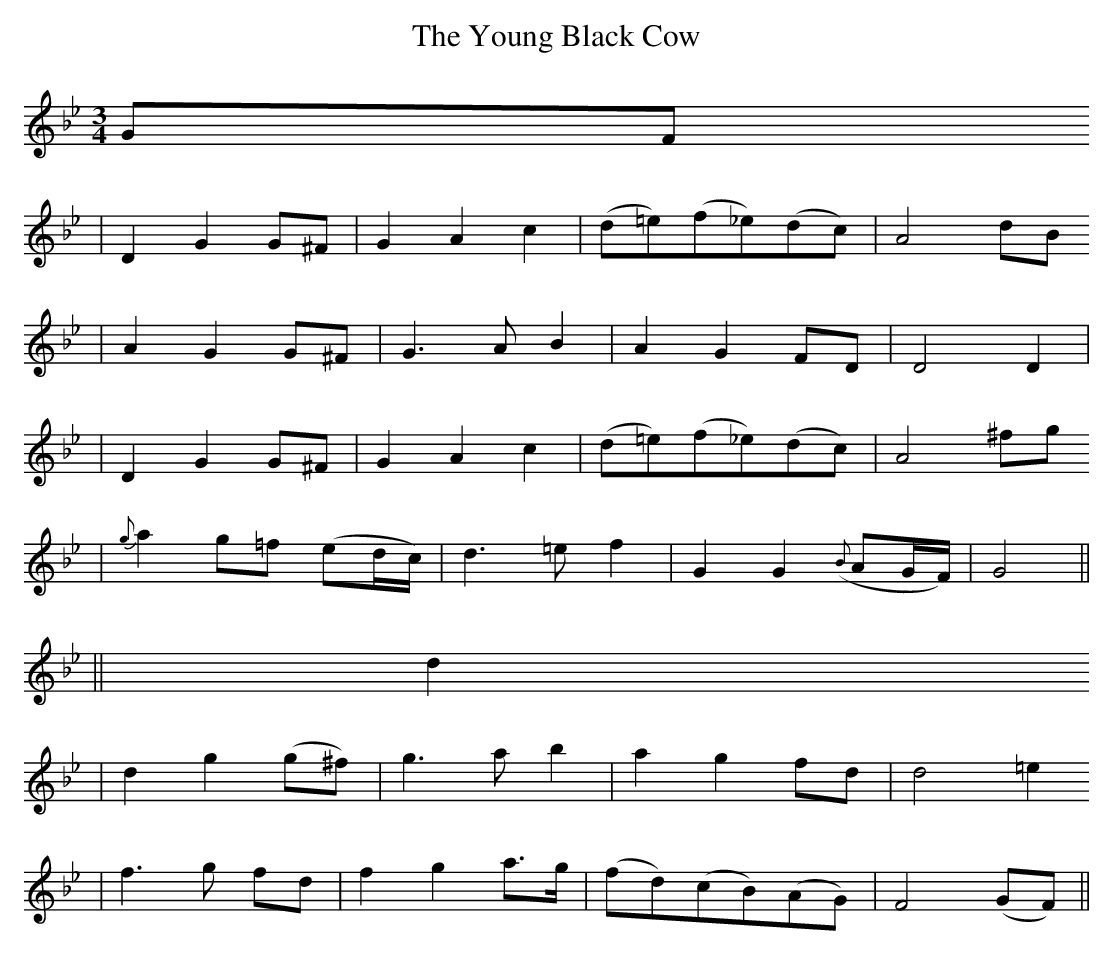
X:1
T: The Young Black Cow
M: 3/4
L: 1/8
K: Gm
GF
| D2 G2 G^F | G2 A2 c2 | (d=e)(f_e)(dc) | A4 dB
| A2 G2 G^F | G3 A B2 | A2 G2 FD | D4 D2 |
| D2 G2 G^F | G2 A2 c2 | (d=e)(f_e)(dc) | A4 ^fg
| {g}a2 g=f (ed/c/) | d3 =e f2 | G2 G2 ({B}AG/F/) | G4 ||
|| d2
| d2 g2 (g^f) | g3 a b2 | a2 g2 fd | d4 =e2
| f3 g fd | f2 g2 a>g | (fd)(cB)(AG) | F4 (GF) ||
